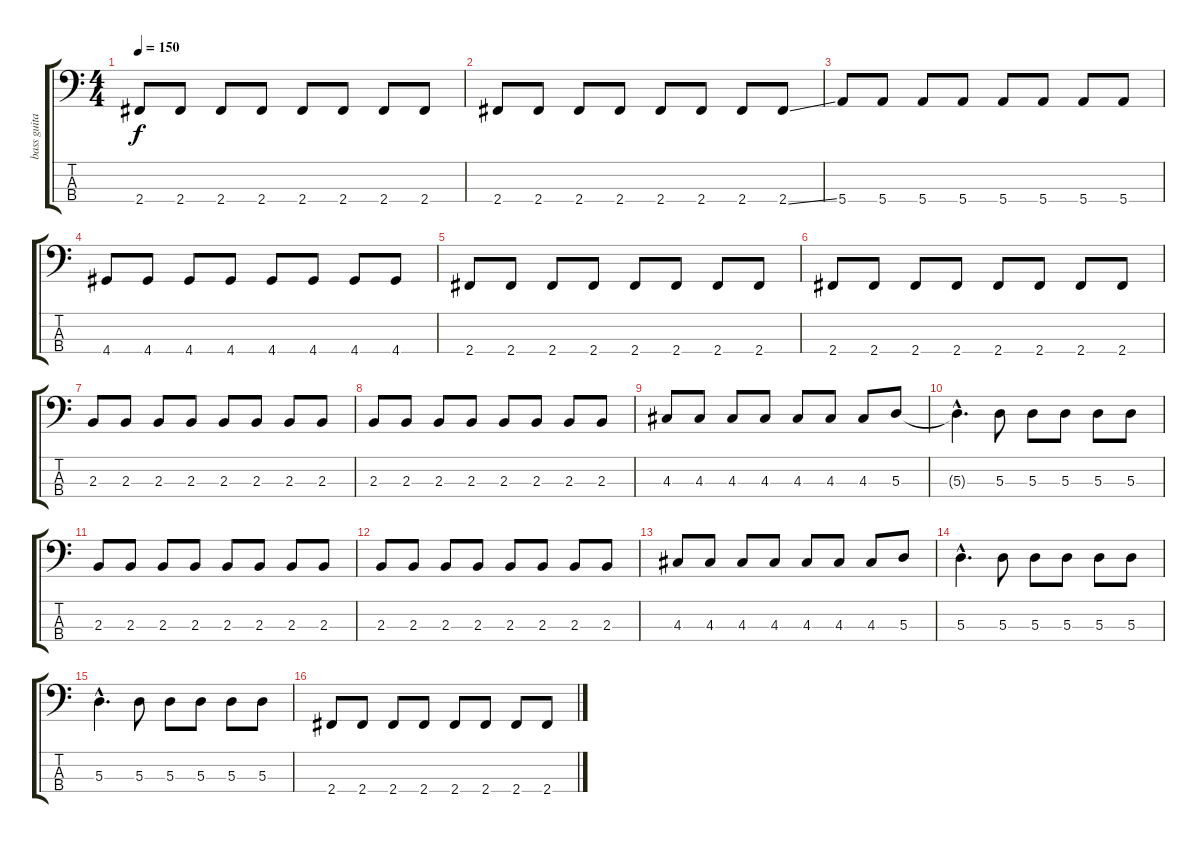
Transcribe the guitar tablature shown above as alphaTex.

\track ("bass guitar" "bass guita") {instrument acousticguitarnylon}
\staff {score tabs}
\tuning (G2 D2 A1 E1) {hide}
\ts (4 4)
\tempo 150
\clef f4
\ks c
2.4.8{dy f} 2.4.8 2.4.8 2.4.8 2.4.8 2.4.8 2.4.8 2.4.8 |
2.4.8 2.4.8 2.4.8 2.4.8 2.4.8 2.4.8 2.4.8 2.4{ss}.8 |
5.4.8 5.4.8 5.4.8 5.4.8 5.4.8 5.4.8 5.4.8 5.4.8 |
4.4.8 4.4.8 4.4.8 4.4.8 4.4.8 4.4.8 4.4.8 4.4.8 |
2.4.8 2.4.8 2.4.8 2.4.8 2.4.8 2.4.8 2.4.8 2.4.8 |
2.4.8 2.4.8 2.4.8 2.4.8 2.4.8 2.4.8 2.4.8 2.4.8 |
2.3.8 2.3.8 2.3.8 2.3.8 2.3.8 2.3.8 2.3.8 2.3.8 |
2.3.8 2.3.8 2.3.8 2.3.8 2.3.8 2.3.8 2.3.8 2.3.8 |
4.3.8 4.3.8 4.3.8 4.3.8 4.3.8 4.3.8 4.3.8 5.3.8 |
5.3{hac t}.4{d} 5.3.8 5.3.8 5.3.8 5.3.8 5.3.8 |
2.3.8 2.3.8 2.3.8 2.3.8 2.3.8 2.3.8 2.3.8 2.3.8 |
2.3.8 2.3.8 2.3.8 2.3.8 2.3.8 2.3.8 2.3.8 2.3.8 |
4.3.8 4.3.8 4.3.8 4.3.8 4.3.8 4.3.8 4.3.8 5.3.8 |
5.3{hac}.4{d} 5.3.8 5.3.8 5.3.8 5.3.8 5.3.8 |
5.3{hac}.4{d} 5.3.8 5.3.8 5.3.8 5.3.8 5.3.8 |
2.4.8 2.4.8 2.4.8 2.4.8 2.4.8 2.4.8 2.4.8 2.4.8
